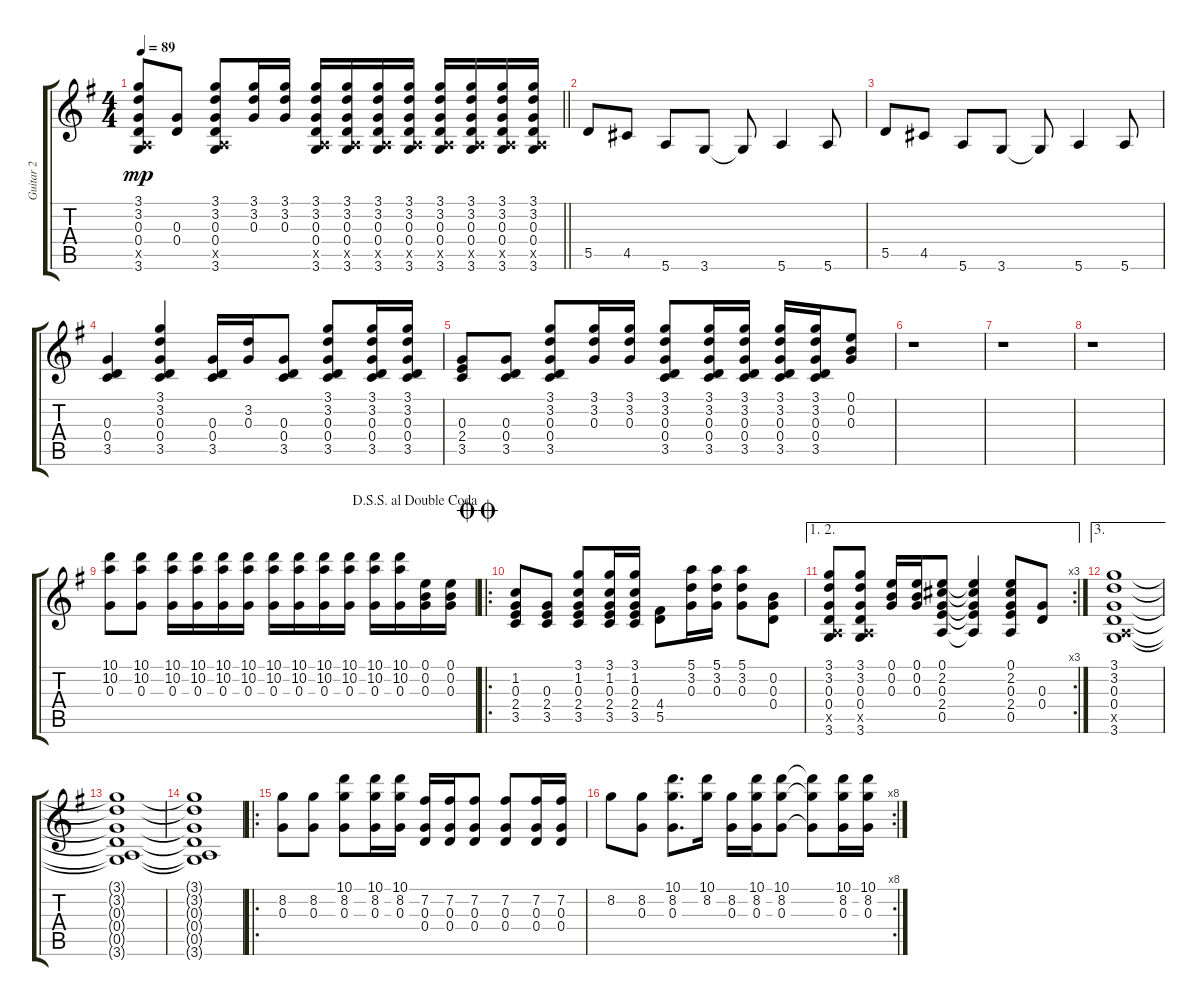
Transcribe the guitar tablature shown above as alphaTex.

\track ("Guitar 2" "Guitar 2") {instrument overdrivenguitar}
\staff {score tabs}
\tuning (E4 B3 G3 D3 A2 E2) {hide}
\ts (4 4)
\tempo 89
\clef g2
\barLineRight lightlight
\ks g
(3.1 3.2 0.3 0.4 0.5{x} 3.6).8{dy mp} (0.3 0.4).8 (3.1 3.2 0.3 0.4 0.5{x} 3.6).8 (3.1 3.2 0.3).16 (3.1 3.2 0.3).16 (3.1 3.2 0.3 0.4 0.5{x} 3.6).16 (3.1 3.2 0.3 0.4 0.5{x} 3.6).16 (3.1 3.2 0.3 0.4 0.5{x} 3.6).16 (3.1 3.2 0.3 0.4 0.5{x} 3.6).16 (3.1 3.2 0.3 0.4 0.5{x} 3.6).16 (3.1 3.2 0.3 0.4 0.5{x} 3.6).16 (3.1 3.2 0.3 0.4 0.5{x} 3.6).16 (3.1 3.2 0.3 0.4 0.5{x} 3.6).16 |
5.5.8 4.5.8 5.6.8 3.6.8 3.6{t}.8 5.6.4 5.6.8 |
5.5.8 4.5.8 5.6.8 3.6.8 3.6{t}.8 5.6.4 5.6.8 |
(0.3 0.4 3.5).4 (3.1 3.2 0.3 0.4 3.5).4 (0.3 0.4 3.5).16 (3.2 0.3).16 (0.3 0.4 3.5).8 (3.1 3.2 0.3 0.4 3.5).8 (3.1 3.2 0.3 0.4 3.5).16 (3.1 3.2 0.3 0.4 3.5).16 |
(0.3 2.4 3.5).8 (0.3 0.4 3.5).8 (3.1 3.2 0.3 0.4 3.5).8 (3.1 3.2 0.3).16 (3.1 3.2 0.3).16 (3.1 3.2 0.3 0.4 3.5).8 (3.1 3.2 0.3 0.4 3.5).16 (3.1 3.2 0.3 0.4 3.5).16 (3.1 3.2 0.3 0.4 3.5).16 (3.1 3.2 0.3 0.4 3.5).16 (0.1 0.2 0.3).8 |
r.1 |
r.1 |
r.1 |
\jump dalsegnosegnoaldoublecoda
(10.1 10.2 0.3).8 (10.1 10.2 0.3).8 (10.1 10.2 0.3).16 (10.1 10.2 0.3).16 (10.1 10.2 0.3).16 (10.1 10.2 0.3).16 (10.1 10.2 0.3).16 (10.1 10.2 0.3).16 (10.1 10.2 0.3).16 (10.1 10.2 0.3).16 (10.1 10.2 0.3).16 (10.1 10.2 0.3).16 (0.1 0.2 0.3).16 (0.1 0.2 0.3).16 |
\ro
\jump doublecoda
(1.2 0.3 2.4 3.5).8 (0.3 2.4 3.5).8 (3.1 1.2 0.3 2.4 3.5).8 (3.1 1.2 0.3 2.4 3.5).16 (3.1 1.2 0.3 2.4 3.5).16 (4.4 5.5).8 (5.1 3.2 0.3).16 (5.1 3.2 0.3).16 (5.1 3.2 0.3).8 (0.2 0.3 0.4).8 |
\ae (1 2)
\rc 3
(3.1 3.2 0.3 0.4 0.5{x} 3.6).8 (3.1 3.2 0.3 0.4 0.5{x} 3.6).8 (0.1 0.2 0.3).16 (0.1 0.2 0.3).16 (0.1 2.2 0.3 2.4 0.5).8 (0.1{t} 2.2{t} 0.3{t} 2.4{t} 0.5{t}).4 (0.1 2.2 0.3 2.4 0.5).8 (0.3 0.4).8 |
\ae 3
(3.1 3.2 0.3 0.4 0.5{x} 3.6).1 |
(3.1{t} 3.2{t} 0.3{t} 0.4{t} 0.5{t} 3.6{t}).1 |
(3.1{t} 3.2{t} 0.3{t} 0.4{t} 0.5{t} 3.6{t}).1 |
\ro
(8.2 0.3).8 (8.2 0.3).8 (10.1 8.2 0.3).8 (10.1 8.2 0.3).16 (10.1 8.2 0.3).16 (7.2 0.3 0.4).16 (7.2 0.3 0.4).16 (7.2 0.3 0.4).8 (7.2 0.3 0.4).8 (7.2 0.3 0.4).16 (7.2 0.3 0.4).16 |
\rc 8
8.2.8 (8.2 0.3).8 (10.1 8.2 0.3).8{d} (10.1 8.2).16 (8.2 0.3).16 (10.1 8.2 0.3).16 (10.1 8.2 0.3).8 (10.1{t} 8.2{t} 0.3{t}).8 (10.1 8.2 0.3).16 (10.1 8.2 0.3).16
